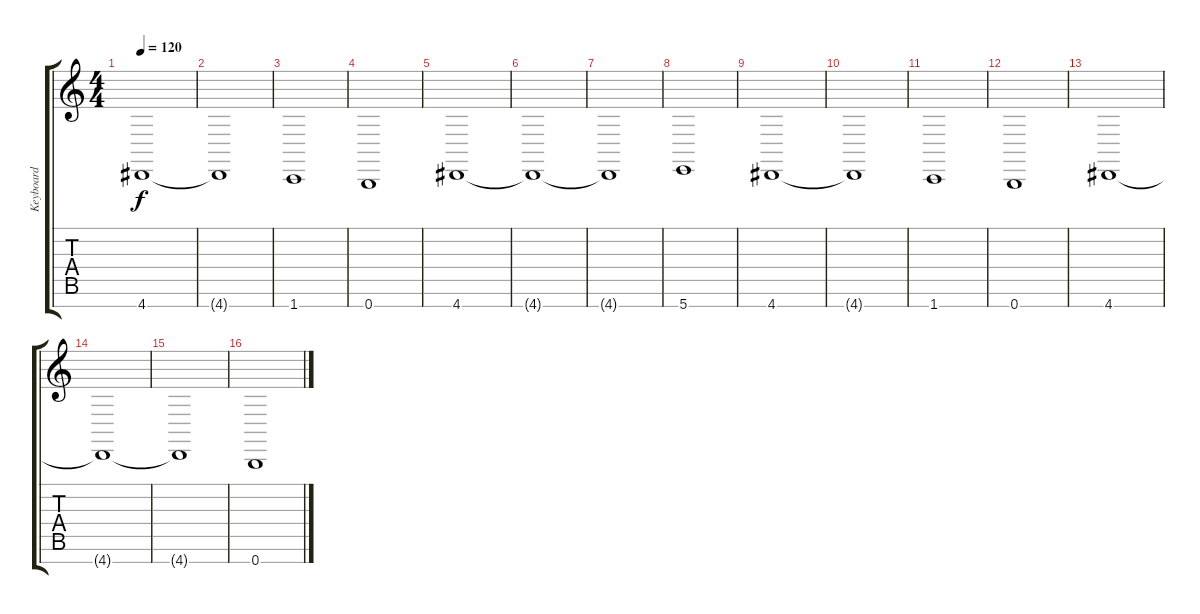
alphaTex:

\track ("Keyboard" "Keyboard") {instrument pad2warm}
\staff {score tabs}
\tuning (E4 B3 G3 D3 A2 E2 B1) {hide}
\ts (4 4)
\tempo 120
\clef g2
\ks c
4.7.1{dy f} |
4.7{t}.1 |
1.7.1 |
0.7.1 |
4.7.1 |
4.7{t}.1 |
4.7{t}.1 |
5.7.1 |
4.7.1 |
4.7{t}.1 |
1.7.1 |
0.7.1 |
4.7.1 |
4.7{t}.1 |
4.7{t}.1 |
0.7.1
